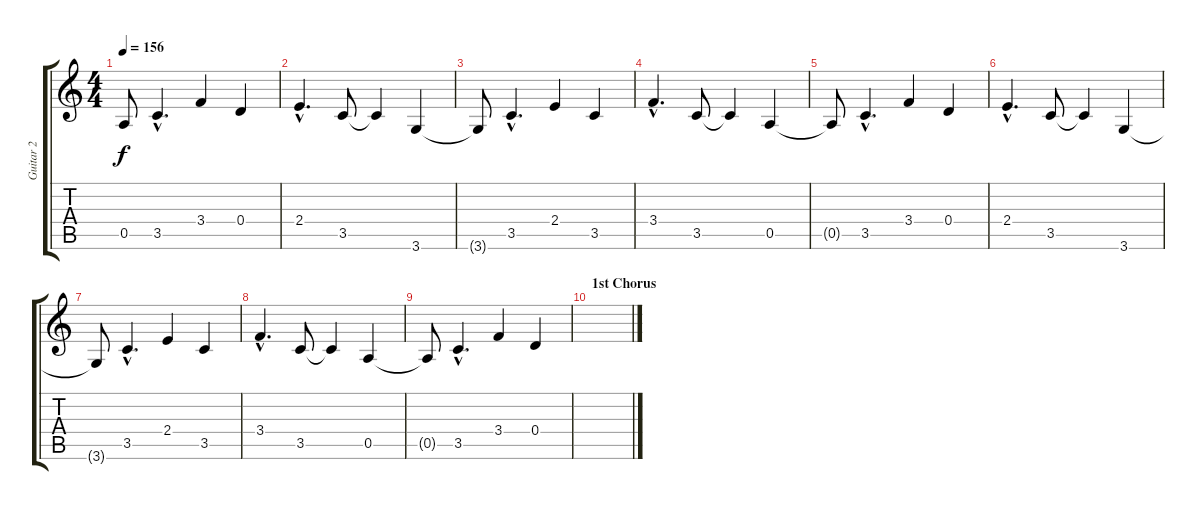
\track ("Guitar 2" "Guitar 2") {instrument electricguitarclean}
\staff {score tabs}
\tuning (E4 B3 G3 D3 A2 E2) {hide}
\ts (4 4)
\tempo 156
\clef g2
\ks c
0.5{t}.8{dy f} 3.5{hac}.4{d} 3.4.4 0.4.4 |
2.4{hac}.4{d} 3.5.8 3.5{t}.4 3.6.4 |
3.6{t}.8 3.5{hac}.4{d} 2.4.4 3.5.4 |
3.4{hac}.4{d} 3.5.8 3.5{t}.4 0.5.4 |
0.5{t}.8 3.5{hac}.4{d} 3.4.4 0.4.4 |
2.4{hac}.4{d} 3.5.8 3.5{t}.4 3.6.4 |
3.6{t}.8 3.5{hac}.4{d} 2.4.4 3.5.4 |
3.4{hac}.4{d} 3.5.8 3.5{t}.4 0.5.4 |
0.5{t}.8 3.5{hac}.4{d} 3.4.4 0.4.4 |
\section ("" "1st Chorus")
